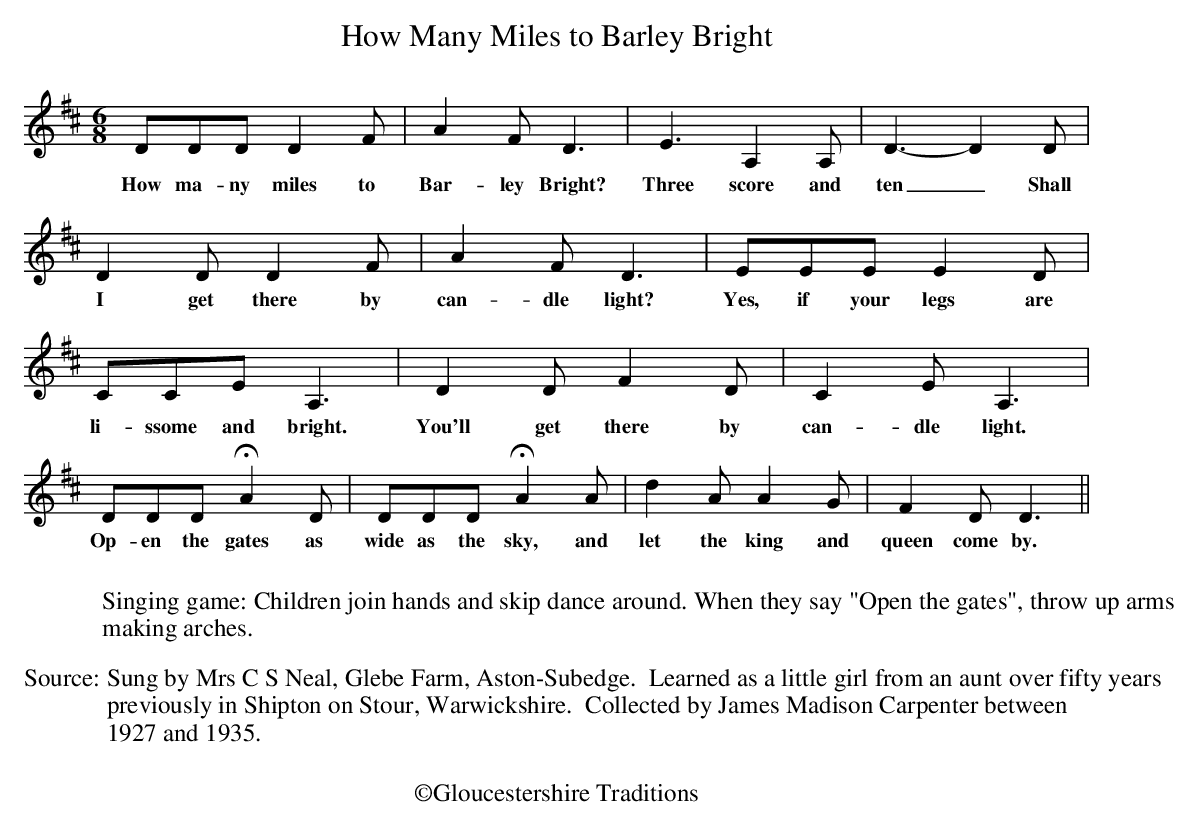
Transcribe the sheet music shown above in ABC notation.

X:1
T: How Many Miles to Barley Bright
M: 6/8
L:  1/8
K: D
DDDD2F|A2F D3|E3A,2A,|D3-D2D|
w:How ma-ny miles to Bar-ley Bright? Three score and ten_ Shall
D2DD2F|A2F D3|EEE E2D|CCE A,3|D2DF2D|C2E A,3|
w:I get there by can-dle light?  Yes, if your legs are li-ssome and bright.  You'll get there by can-dle light.
DDD !fermata!A2D|DDD !fermata!A2A|d2A A2G|F2D D3||
w:Op-en the gates as wide as the sky, and let the king and queen come by.
W:
W: Singing game: Children join hands and skip dance around. When they say "Open the gates", throw up arms
W:making arches.
W:
